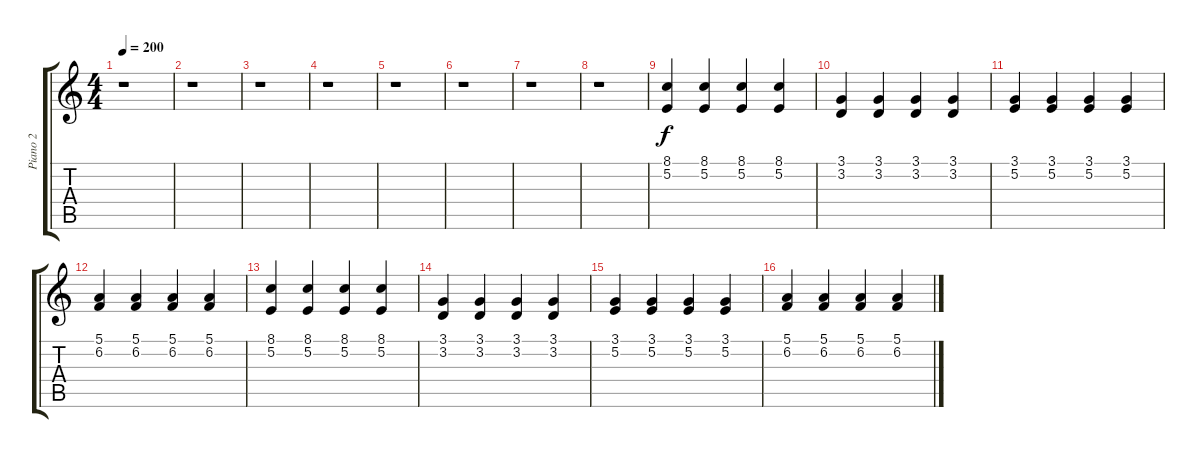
\track ("Piano 2" "Piano 2") {instrument acousticgrandpiano}
\staff {score tabs}
\tuning (E4 B3 G3 D3 A2 E2) {hide}
\ts (4 4)
\tempo 200
\clef g2
\ks c
r.1{dy f} |
r.1 |
r.1 |
r.1 |
r.1 |
r.1 |
r.1 |
r.1 |
(8.1 5.2).4 (8.1 5.2).4 (8.1 5.2).4 (8.1 5.2).4 |
(3.1 3.2).4 (3.1 3.2).4 (3.1 3.2).4 (3.1 3.2).4 |
(3.1 5.2).4 (3.1 5.2).4 (3.1 5.2).4 (3.1 5.2).4 |
(5.1 6.2).4 (5.1 6.2).4 (5.1 6.2).4 (5.1 6.2).4 |
(8.1 5.2).4 (8.1 5.2).4 (8.1 5.2).4 (8.1 5.2).4 |
(3.1 3.2).4 (3.1 3.2).4 (3.1 3.2).4 (3.1 3.2).4 |
(3.1 5.2).4 (3.1 5.2).4 (3.1 5.2).4 (3.1 5.2).4 |
(5.1 6.2).4 (5.1 6.2).4 (5.1 6.2).4 (5.1 6.2).4
